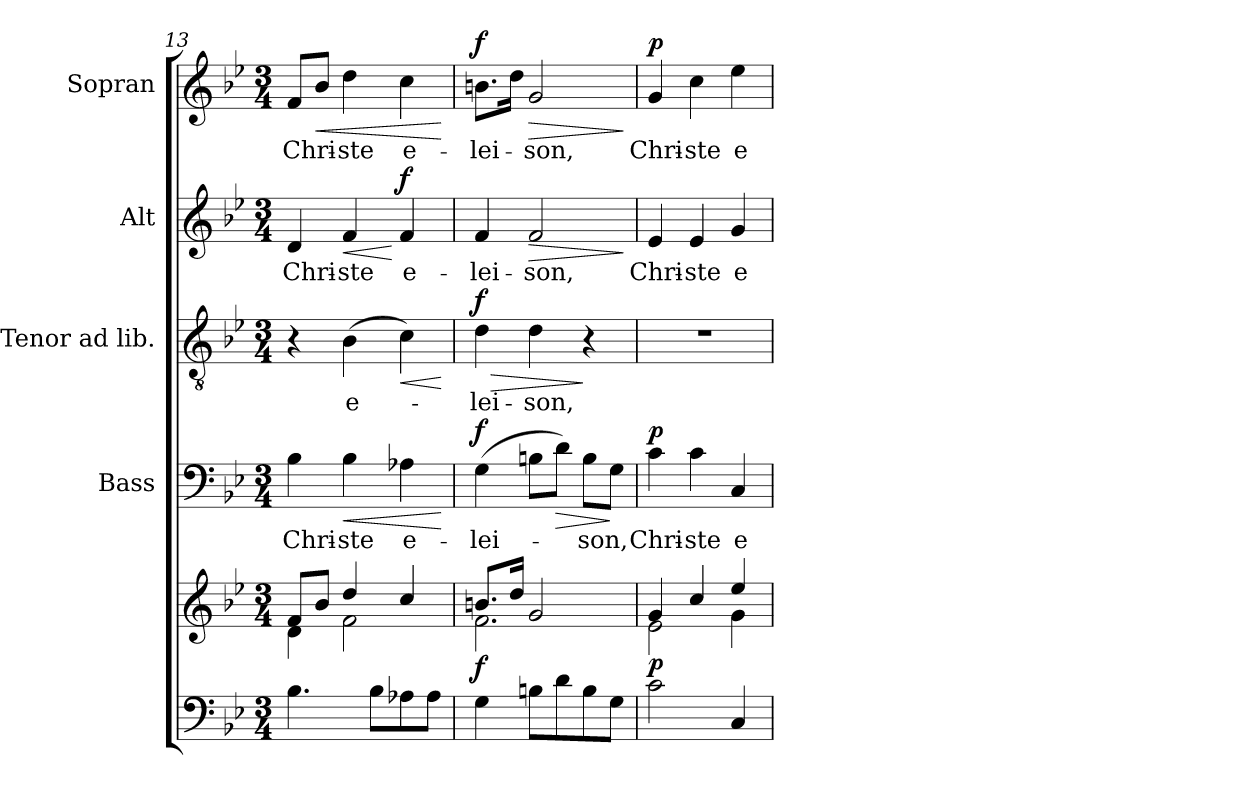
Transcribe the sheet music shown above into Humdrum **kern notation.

**kern	**kern	**dynam	**kern	**text	**dynam	**kern	**text	**dynam	**kern	**text	**dynam	**kern	**text	**dynam
*part5	*part5	*part5	*part4	*part4	*part4	*part3	*part3	*part3	*part2	*part2	*part2	*part1	*part1	*part1
*staff6	*staff5	*staff5/6	*staff4	*staff4	*staff4	*staff3	*staff3	*staff3	*staff2	*staff2	*staff2	*staff1	*staff1	*staff1
*	*	*	*I"Bass	*	*	*I"Tenor ad lib.	*	*	*I"Alt	*	*	*I"Sopran	*	*
*	*	*	*I'B.	*	*	*I'T.	*	*	*I'A.	*	*	*I'S.	*	*
!!LO:PB:g=z
*clefF4	*clefG2	*	*clefF4	*	*	*clefGv2	*	*	*clefG2	*	*	*clefG2	*	*
*k[b-e-]	*k[b-e-]	*	*k[b-e-]	*	*	*k[b-e-]	*	*	*k[b-e-]	*	*	*k[b-e-]	*	*
*B-:	*B-:	*	*B-:	*	*	*B-:	*	*	*B-:	*	*	*B-:	*	*
*M3/4	*M3/4	*	*M3/4	*	*	*M3/4	*	*	*M3/4	*	*	*M3/4	*	*
=13	=13	=13	=13	=13	=13	=13	=13	=13	=13	=13	=13	=13	=13	=13
*	*^	*	*	*	*	*	*	*	*	*	*	*	*	*
!	!	!	!	!	!LO:LY:b	!	!	!	!	!	!LO:LY:b	!	!	!LO:LY:b	!
4.B-\	8f/L	4d\	.	4B-\	Chri-	.	4r	.	.	4d/	Chri-	.	8f/L	Chri-	.
!	!	!	!	!	!	!	!	!	!	!	!	!	!	!	!LO:HP:b
.	8b-/J	.	.	.	.	.	.	.	.	.	.	.	8b-/J	.	<
!	!	!	!	!	!LO:LY:b	!LO:HP:b	!	!LO:LY:b	!	!	!LO:LY:b	!LO:HP:b	!	!LO:LY:b	!
.	4dd/	2f\	.	4B-\	-ste	<	(>4B-\	e-	.	4f/	-ste	<	4dd\	-ste	.
8B-\L	.	.	.	.	.	.	.	.	.	.	.	.	.	.	.
!	!	!	!	!	!LO:LY:b	!	!	!	!LO:HP:b	!	!LO:LY:b	!LO:DY:n=1:a	!	!LO:LY:b	!
8A-X\	4cc/	.	.	4A-X\	e-	.	4c\)	.	<	4f/	e-	[ f	4cc\	e-	.
8A-\J	.	.	.	.	.	.	.	.	.	.	.	.	.	.	.
*	*v	*v	*	*	*	*	*	*	*	*	*	*	*	*	*
.	.	.	.	.	[	.	.	[	.	.	.	.	.	[
=14	=14	=14	=14	=14	=14	=14	=14	=14	=14	=14	=14	=14	=14	=14
*	*^	*	*	*	*	*	*	*	*	*	*	*	*	*
!	!	!	!LO:DY:b	!	!LO:LY:b	!LO:DY:a	!	!LO:LY:b	!LO:HP:b	!	!LO:LY:b	!	!	!LO:LY:b	!
!	!	!	!	!	!	!	!	!	!LO:DY:n=1:a	!	!	!	!	!	!LO:DY:a
4G\	8.bn/L	2.f\	f	(>4G\	-lei-	f	4d\	-lei-	> f	4f/	-lei-	.	8.bn\L	-lei-	f
.	16dd/Jk	.	.	.	.	.	.	.	.	.	.	.	16dd\Jk	.	.
!	!	!	!	!	!	!	!	!LO:LY:b	!	!	!LO:LY:b	!LO:HP:b	!	!LO:LY:b	!LO:HP:b
8Bn\L	2g/	.	.	8Bn\L	.	.	4d\	-son,	.	2f/	-son,	>	2g/	-son,	>
!	!	!	!	!	!	!LO:HP:b	!	!	!	!	!	!	!	!	!
8d\	.	.	.	8d\J)	.	>	.	.	.	.	.	.	.	.	.
!	!	!	!	!	!LO:LY:b	!	!	!	!	!	!	!	!	!	!
8B\	.	.	.	8B\L	-son,	.	4r	.	]	.	.	.	.	.	.
8G\J	.	.	.	8G\J	.	]	.	.	.	.	.	.	.	.	.
*	*v	*v	*	*	*	*	*	*	*	*	*	*	*	*	*
.	.	.	.	.	.	.	.	.	.	.	]	.	.	]
=15	=15	=15	=15	=15	=15	=15	=15	=15	=15	=15	=15	=15	=15	=15
*	*^	*	*	*	*	*	*	*	*	*	*	*	*	*
!	!	!	!LO:DY:b	!	!LO:LY:b	!LO:DY:a	!	!	!	!	!LO:LY:b	!	!	!LO:LY:b	!LO:DY:a
2c\	4g/	2e-\	p	4c\	Chri-	p	2.r	.	.	4e-/	Chri-	.	4g/	Chri-	p
!	!	!	!	!	!LO:LY:b	!	!	!	!	!	!LO:LY:b	!	!	!LO:LY:b	!
.	4cc/	.	.	4c\	-ste	.	.	.	.	4e-/	-ste	.	4cc\	-ste	.
!	!	!	!	!	!LO:LY:b	!	!	!	!	!	!LO:LY:b	!	!	!LO:LY:b	!
4C/	4ee-/	4g\	.	4C/	e-	.	.	.	.	4g/	e-	.	4ee-\	e-	.
*	*v	*v	*	*	*	*	*	*	*	*	*	*	*	*	*
=	=	=	=	=	=	=	=	=	=	=	=	=	=	=
*-	*-	*-	*-	*-	*-	*-	*-	*-	*-	*-	*-	*-	*-	*-
